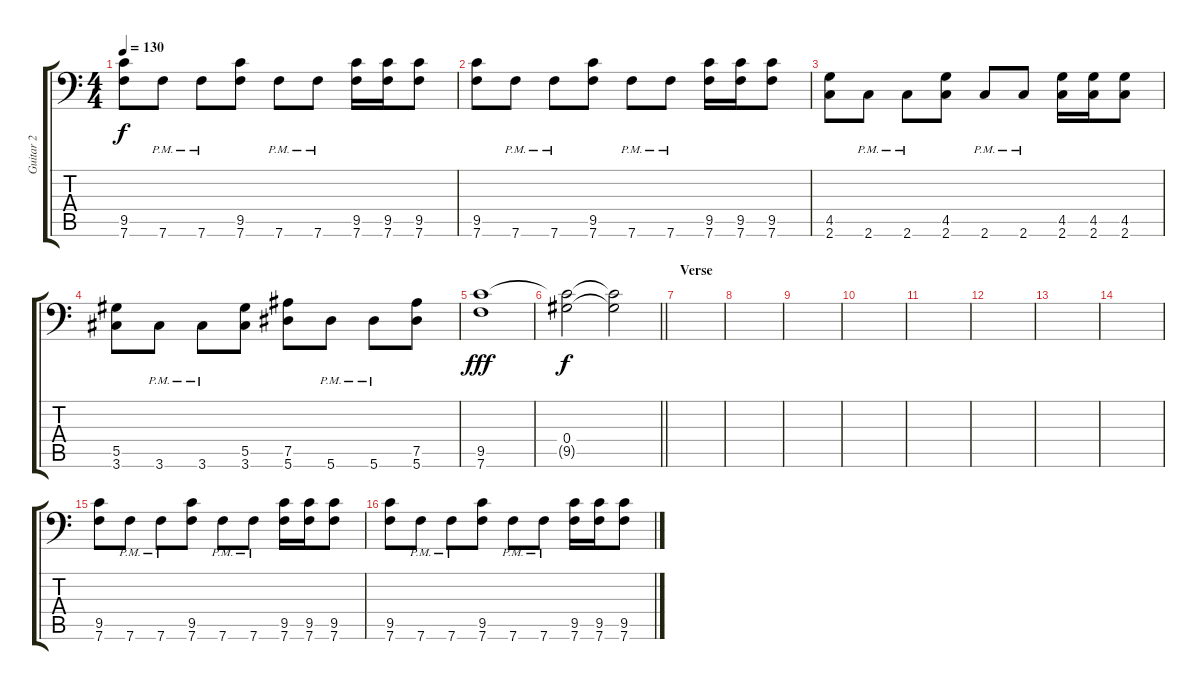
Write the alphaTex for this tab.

\track ("Guitar 2" "Guitar 2") {instrument distortionguitar}
\staff {score tabs}
\tuning (Bb3 F3 Db3 Ab2 Eb2 Bb1) {hide}
\ts (4 4)
\tempo 130
\clef f4
\ks c
(9.5 7.6).8{dy f} 7.6{pm}.8 7.6{pm}.8 (9.5 7.6).8 7.6{pm}.8 7.6{pm}.8 (9.5 7.6).16 (9.5 7.6).16 (9.5 7.6).8 |
(9.5 7.6).8 7.6{pm}.8 7.6{pm}.8 (9.5 7.6).8 7.6{pm}.8 7.6{pm}.8 (9.5 7.6).16 (9.5 7.6).16 (9.5 7.6).8 |
(4.5 2.6).8 2.6{pm}.8 2.6{pm}.8 (4.5 2.6).8 2.6{pm}.8 2.6{pm}.8 (4.5 2.6).16 (4.5 2.6).16 (4.5 2.6).8 |
(5.5 3.6).8 3.6{pm}.8 3.6{pm}.8 (5.5 3.6).8 (7.5 5.6).8 5.6{pm}.8 5.6{pm}.8 (7.5 5.6).8 |
(9.5 7.6).1{dy fff} |
\barLineRight lightlight
(0.4 9.5{t}).2{dy f} (0.4{t} 9.5{t}).2{volume 0} |
\section ("" "Verse")
|
|
|
|
|
|
|
|
(9.5 7.6).8{volume 16} 7.6{pm}.8 7.6{pm}.8 (9.5 7.6).8 7.6{pm}.8 7.6{pm}.8 (9.5 7.6).16 (9.5 7.6).16 (9.5 7.6).8 |
(9.5 7.6).8 7.6{pm}.8 7.6{pm}.8 (9.5 7.6).8 7.6{pm}.8 7.6{pm}.8 (9.5 7.6).16 (9.5 7.6).16 (9.5 7.6).8
